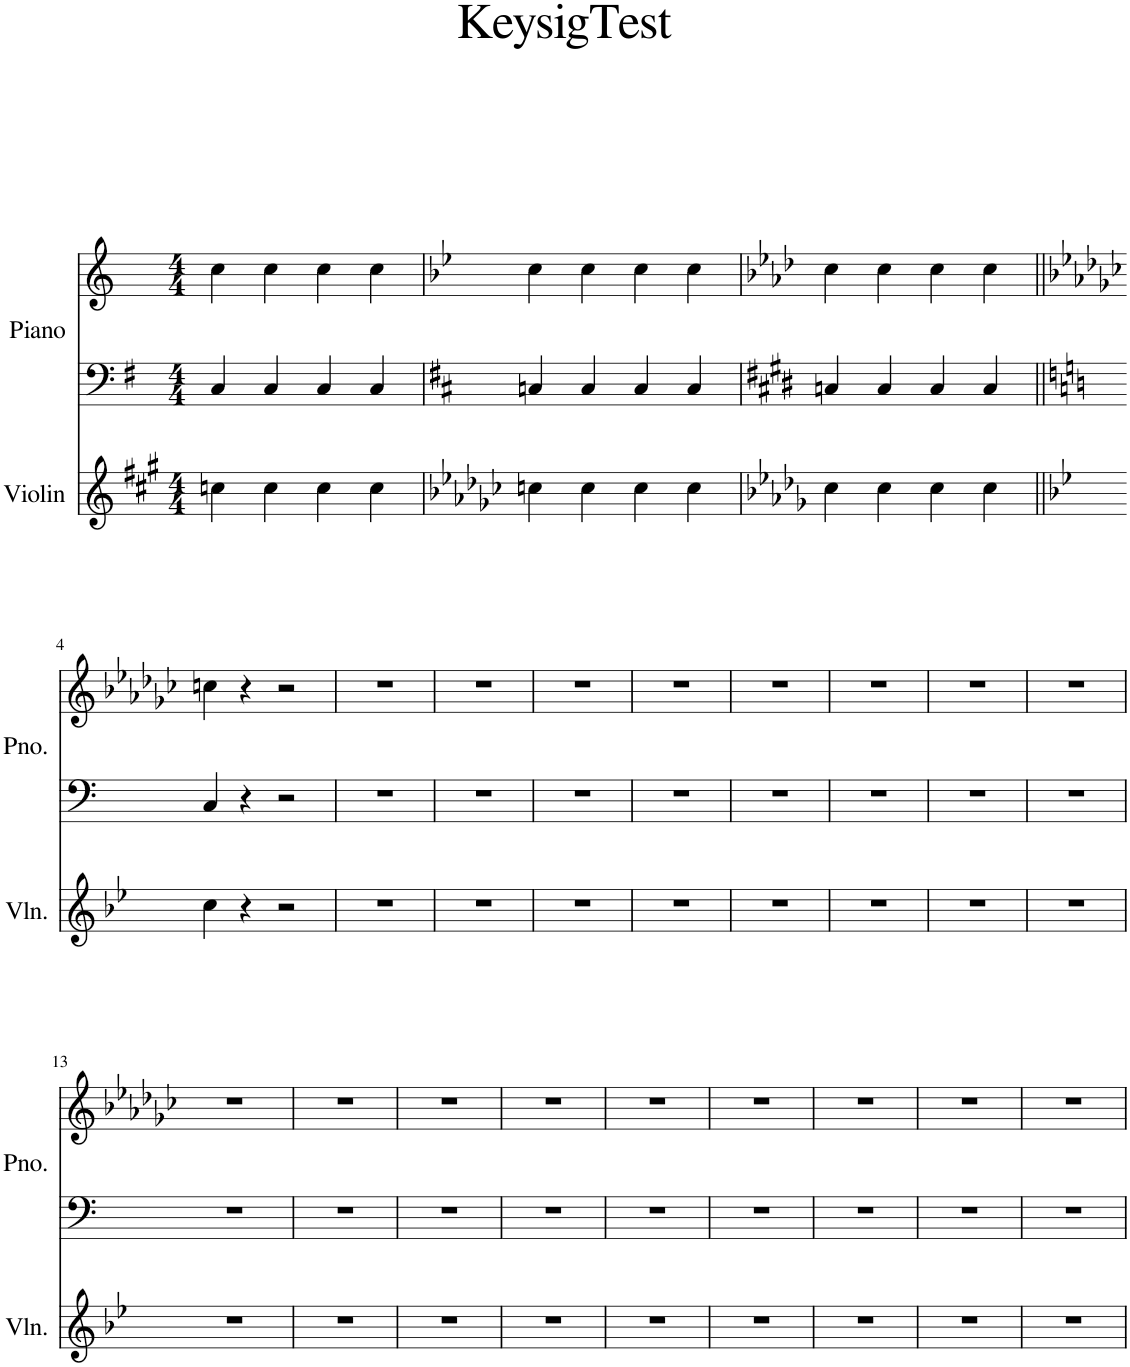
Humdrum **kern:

**kern	**kern	**kern
*part2	*part1	*part1
*staff3	*staff2	*staff1
*I"Violin	*I"Piano	*
*I'Vln.	*I'Pno.	*
*clefG2	*clefF4	*clefG2
*k[f#c#g#]	*k[f#]	*
*M4/4	*M4/4	*M4/4
=1	=1	=1
4ccn\	4C/	4cc\
4cc\	4C/	4cc\
4cc\	4C/	4cc\
4cc\	4C/	4cc\
=2	=2	=2
*k[b-e-a-d-g-c-]	*k[f#c#]	*k[b-e-]
4ccn\	4Cn/	4cc\
4cc\	4C/	4cc\
4cc\	4C/	4cc\
4cc\	4C/	4cc\
=3	=3	=3
*k[b-e-a-d-g-]	*k[f#c#g#d#]	*k[b-e-a-d-]
4cc\	4Cn/	4cc\
4cc\	4C/	4cc\
4cc\	4C/	4cc\
4cc\	4C/	4cc\
!!LO:LB:g=z
=4||	=4||	=4||
*k[b-e-]	*k[]	*k[b-e-a-d-g-c-]
4cc\	4C/	4ccn\
4r	4r	4r
2r	2r	2r
=5	=5	=5
1r	1r	1r
=6	=6	=6
1r	1r	1r
=7	=7	=7
1r	1r	1r
=8	=8	=8
1r	1r	1r
=9	=9	=9
1r	1r	1r
=10	=10	=10
1r	1r	1r
=11	=11	=11
1r	1r	1r
=12	=12	=12
1r	1r	1r
!!LO:LB:g=z
=13	=13	=13
1r	1r	1r
=14	=14	=14
1r	1r	1r
=15	=15	=15
1r	1r	1r
=16	=16	=16
1r	1r	1r
=17	=17	=17
1r	1r	1r
=18	=18	=18
1r	1r	1r
=19	=19	=19
1r	1r	1r
=20	=20	=20
1r	1r	1r
=21	=21	=21
1r	1r	1r
=	=	=
*-	*-	*-
